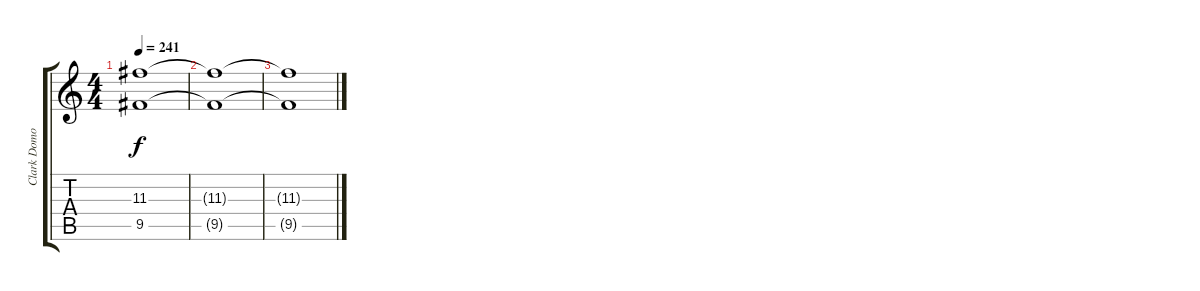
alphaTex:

\track ("Clark Domoe" "Clark Domo") {instrument distortionguitar}
\staff {score tabs}
\tuning (E4 B3 G3 D3 A2 E2) {hide}
\ts (4 4)
\tempo 241
\clef g2
\ks c
(11.3{t} 9.5{t}).1{dy f} |
(11.3{t} 9.5{t}).1 |
(11.3{t} 9.5{t}).1
